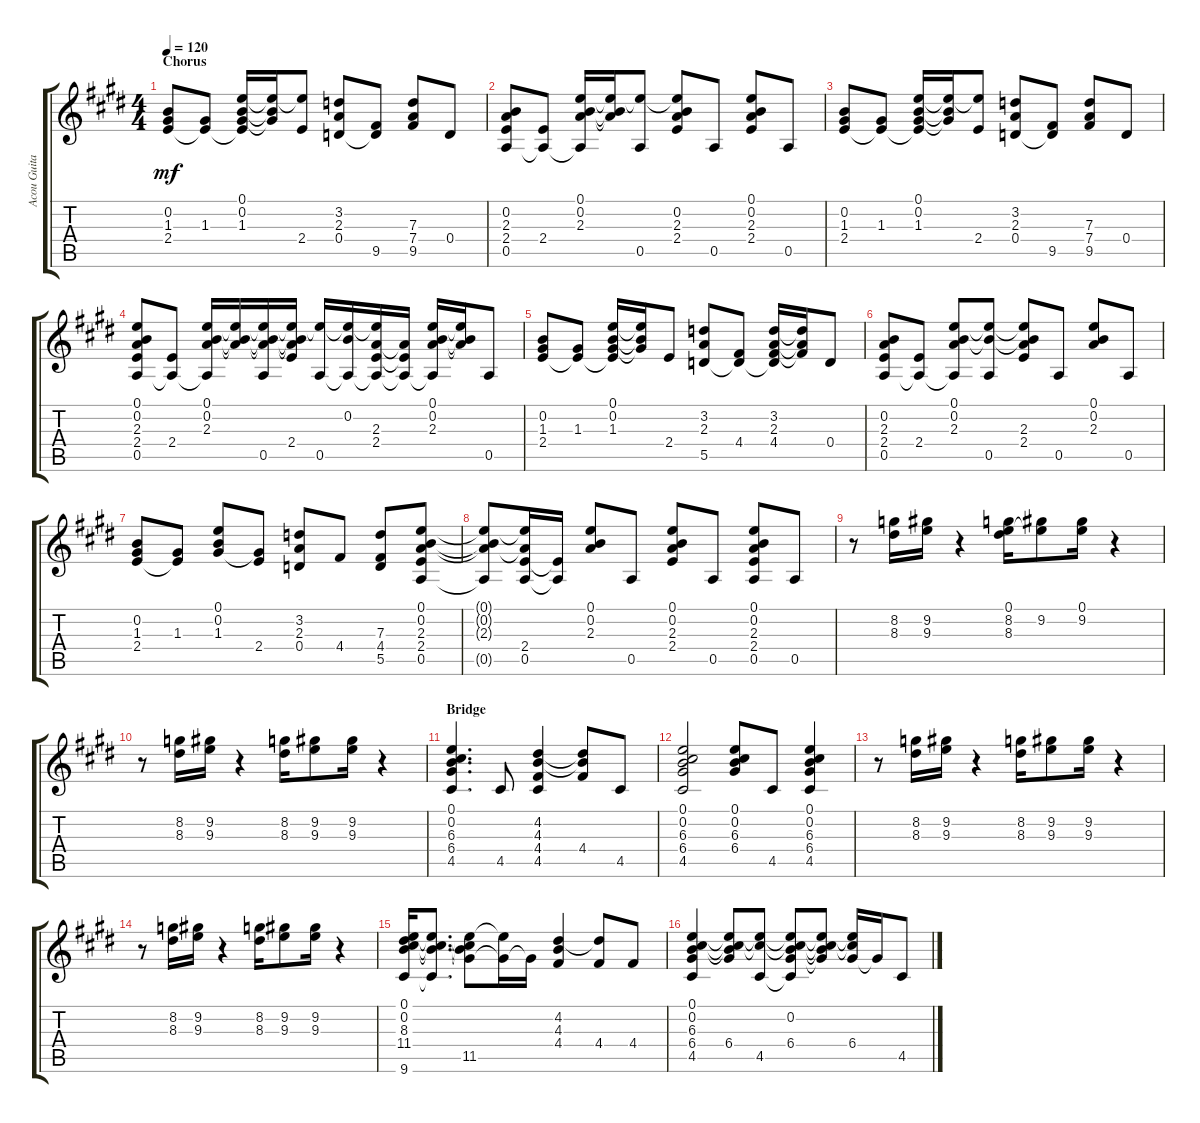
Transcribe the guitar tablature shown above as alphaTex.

\track ("Acou Guitar" "Acou Guita") {instrument acousticguitarsteel}
\staff {score tabs}
\tuning (E4 B3 G3 D3 A2 E2) {hide}
\ts (4 4)
\section ("" "Chorus")
\tempo 120
\clef g2
\ks c#minor
(0.2 1.3 2.4).8{dy mf} (1.3 2.4{t}).8 (0.1 0.2 1.3 2.4{t}).16 (0.1{t} 0.2{t} 1.3{t}).16 (0.1{t} 2.4).8 (3.2 2.3 0.4).8 (0.4{t} 9.5).8 (7.3 7.4 9.5).8 0.4.8 |
(0.2 2.3 2.4 0.5).8 (2.4 0.5{t}).8 (0.1 0.2 2.3 0.5{t}).16 (0.1{t} 0.2{t} 2.3{t}).16 (0.1{t} 0.5).8 (0.1{t} 0.2 2.3 2.4).8 0.5.8 (0.1 0.2 2.3 2.4).8 0.5.8 |
(0.2 1.3 2.4).8 (1.3 2.4{t}).8 (0.1 0.2 1.3 2.4{t}).16 (0.1{t} 0.2{t} 1.3{t}).16 (0.1{t} 2.4).8 (3.2 2.3 0.4).8 (0.4{t} 9.5).8 (7.3 7.4 9.5).8 0.4.8 |
(0.1 0.2 2.3 2.4 0.5).8 (2.4 0.5{t}).8 (0.1 0.2 2.3 0.5{t}).16 (0.1{t} 0.2{t} 2.3{t}).16 (0.1{t} 0.2{t} 2.3{t} 0.5).16 (0.1{t} 0.2{t} 2.3{t} 2.4).16 (0.1{t} 0.5).16 (0.1{t} 0.2 0.5{t}).16 (0.1{t} 2.3 2.4 0.5{t}).16 (2.3{t} 2.4{t} 0.5{t}).16 (0.1 0.2 2.3 0.5{t}).16 (0.1{t} 0.2{t} 2.3{t}).16 0.5.8 |
(0.2 1.3 2.4).8 (1.3 2.4{t}).8 (0.1 0.2 1.3 2.4{t}).16 (0.1{t} 0.2{t} 1.3{t}).16 2.4.8 (3.2 2.3 5.5).8 (4.4 5.5{t}).8 (3.2 2.3 4.4 5.5{t}).16 (3.2{t} 2.3{t} 4.4{t}).16 0.4.8 |
(0.2 2.3 2.4 0.5).8 (2.4 0.5{t}).8 (0.1 0.2 2.3 0.5{t}).8 (0.1{t} 0.2{t} 0.5).8 (0.1{t} 0.2{t} 2.3 2.4).8 0.5.8 (0.1 0.2 2.3).8 0.5.8 |
(0.2 1.3 2.4).8 (1.3 2.4{t}).8 (0.1 0.2 1.3).8 (1.3{t} 2.4).8 (3.2 2.3 0.4).8 4.4.8 (7.3 4.4 5.5).8 (0.1 0.2 2.3 2.4 0.5).8 |
(0.1{t} 0.2{t} 2.3{t} 0.5{t}).8 (0.1{t} 2.3{t} 2.4 0.5).16 (2.4{t} 0.5{t}).16 (0.1 0.2 2.3).8 0.5.8 (0.1 0.2 2.3 2.4).8 0.5.8 (0.1 0.2 2.3 2.4 0.5).8 0.5.8 |
r.8 (8.2 8.3).16 (9.2 9.3).16 r.4 (0.1 8.2 8.3).16 (0.1{t} 9.2).8 (0.1 9.2).16 r.4 |
r.8 (8.2 8.3).16 (9.2 9.3).16 r.4 (8.2 8.3).16 (9.2 9.3).8 (9.2 9.3).16 r.4 |
\section ("" "Bridge")
(0.1 0.2 6.3 6.4 4.5).4{d} 4.5.8 (4.2 4.3 4.4 4.5).4 (4.2{t} 4.3{t} 4.4).8 4.5.8 |
(0.1 0.2 6.3 6.4 4.5).2 (0.1 0.2 6.3 6.4).8 4.5.8 (0.1 0.2 6.3 6.4 4.5).4 |
r.8 (8.2 8.3).16 (9.2 9.3).16 r.4 (8.2 8.3).16 (9.2 9.3).8 (9.2 9.3).16 r.4 |
r.8 (8.2 8.3).16 (9.2 9.3).16 r.4 (8.2 8.3).16 (9.2 9.3).8 (9.2 9.3).16 r.4 |
(0.1 0.2 8.3 11.4 9.6).16 (0.1{t} 0.2{t} 11.4{t} 9.6{t}).8{d} (0.1{t} 0.2{t} 11.4{t} 11.5).8 (0.1{t} 11.5{t}).16 11.5{t}.16 (4.2 4.3 4.4).4 (4.2{t} 4.4).8 4.4.8 |
(0.1 0.2 6.3 6.4 4.5).4 (0.1{t} 0.2{t} 6.3{t} 6.4).8 (0.1{t} 6.3{t} 4.5).8 (0.1{t} 0.2 6.3{t} 6.4 4.5{t}).8 (0.1{t} 0.2{t} 6.3{t} 6.4{t}).8 (0.1{t} 6.3{t} 6.4).16 6.4{t}.16 4.5.8
